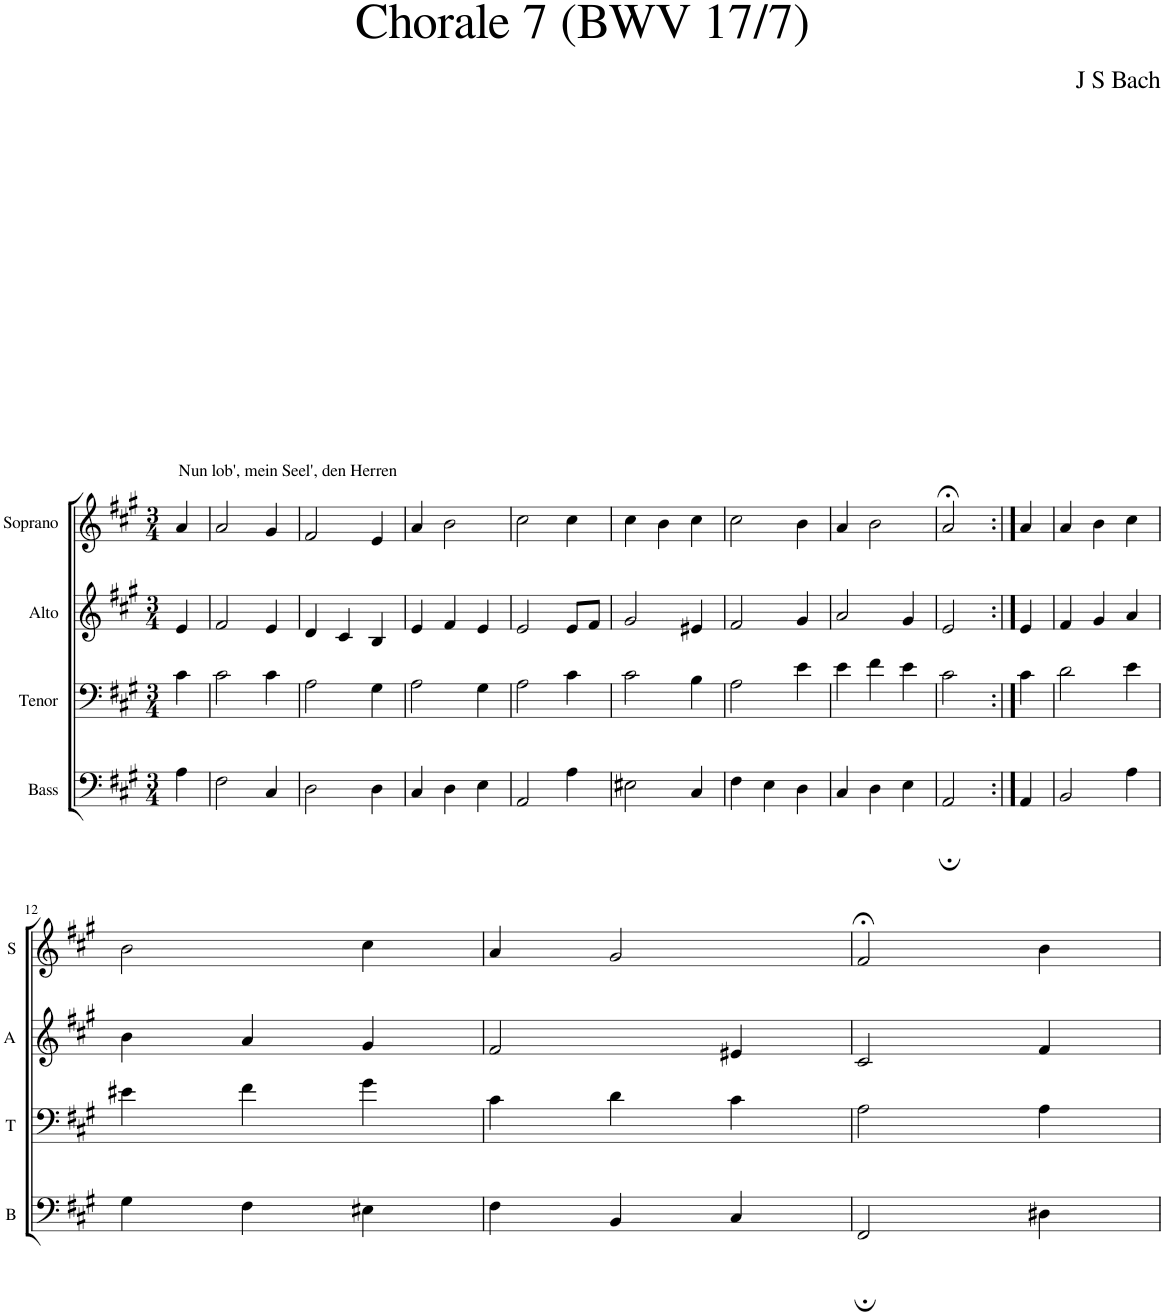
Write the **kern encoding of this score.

**kern	**kern	**kern	**kern
*part4	*part3	*part2	*part1
*staff4	*staff3	*staff2	*staff1
*I"Bass	*I"Tenor	*I"Alto	*I"Soprano
*I'B	*I'T	*I'A	*I'S
*clefF4	*clefF4	*clefG2	*clefG2
*k[f#c#g#]	*k[f#c#g#]	*k[f#c#g#]	*k[f#c#g#]
*M3/4	*M3/4	*M3/4	*M3/4
=1	=1	=1	=1
!	!	!	!LO:TX:a:t=Nun lob', mein Seel', den Herren
4A\	4c#\	4e/	4a/
=2	=2	=2	=2
2F#\	2c#\	2f#/	2a/
4C#/	4c#\	4e/	4g#/
=3	=3	=3	=3
2D\	2A\	4d/	2f#/
.	.	4c#/	.
4D\	4G#\	4B/	4e/
=4	=4	=4	=4
4C#/	2A\	4e/	4a/
4D\	.	4f#/	2b\
4E\	4G#\	4e/	.
=5	=5	=5	=5
2AA/	2A\	2e/	2cc#\
4A\	4c#\	8e/L	4cc#\
.	.	8f#/J	.
=6	=6	=6	=6
2E#X\	2c#\	2g#/	4cc#\
.	.	.	4b\
4C#/	4B\	4e#X/	4cc#\
=7	=7	=7	=7
4F#\	2A\	2f#/	2cc#\
4E\	.	.	.
4D\	4e\	4g#/	4b\
=8	=8	=8	=8
4C#/	4e\	2a/	4a/
4D\	4f#\	.	2b\
4E\	4e\	4g#/	.
=9	=9	=9	=9
2AA;/	2c#\	2e/	2a;</
=10:|!	=10:|!	=10:|!	=10:|!
4AA/	4c#\	4e/	4a/
=11	=11	=11	=11
2BB/	2d\	4f#/	4a/
.	.	4g#/	4b\
4A\	4e\	4a/	4cc#\
!!LO:LB:g=z
=12	=12	=12	=12
4G#\	4e#X\	4b\	2b\
4F#\	4f#\	4a/	.
4E#X\	4g#\	4g#/	4cc#\
=13	=13	=13	=13
4F#\	4c#\	2f#/	4a/
4BB/	4d\	.	2g#/
4C#/	4c#\	4e#X/	.
=14	=14	=14	=14
2FF#;/	2A\	2c#/	2f#;</
4D#X\	4A\	4f#/	4b\
=	=	=	=
*-	*-	*-	*-
